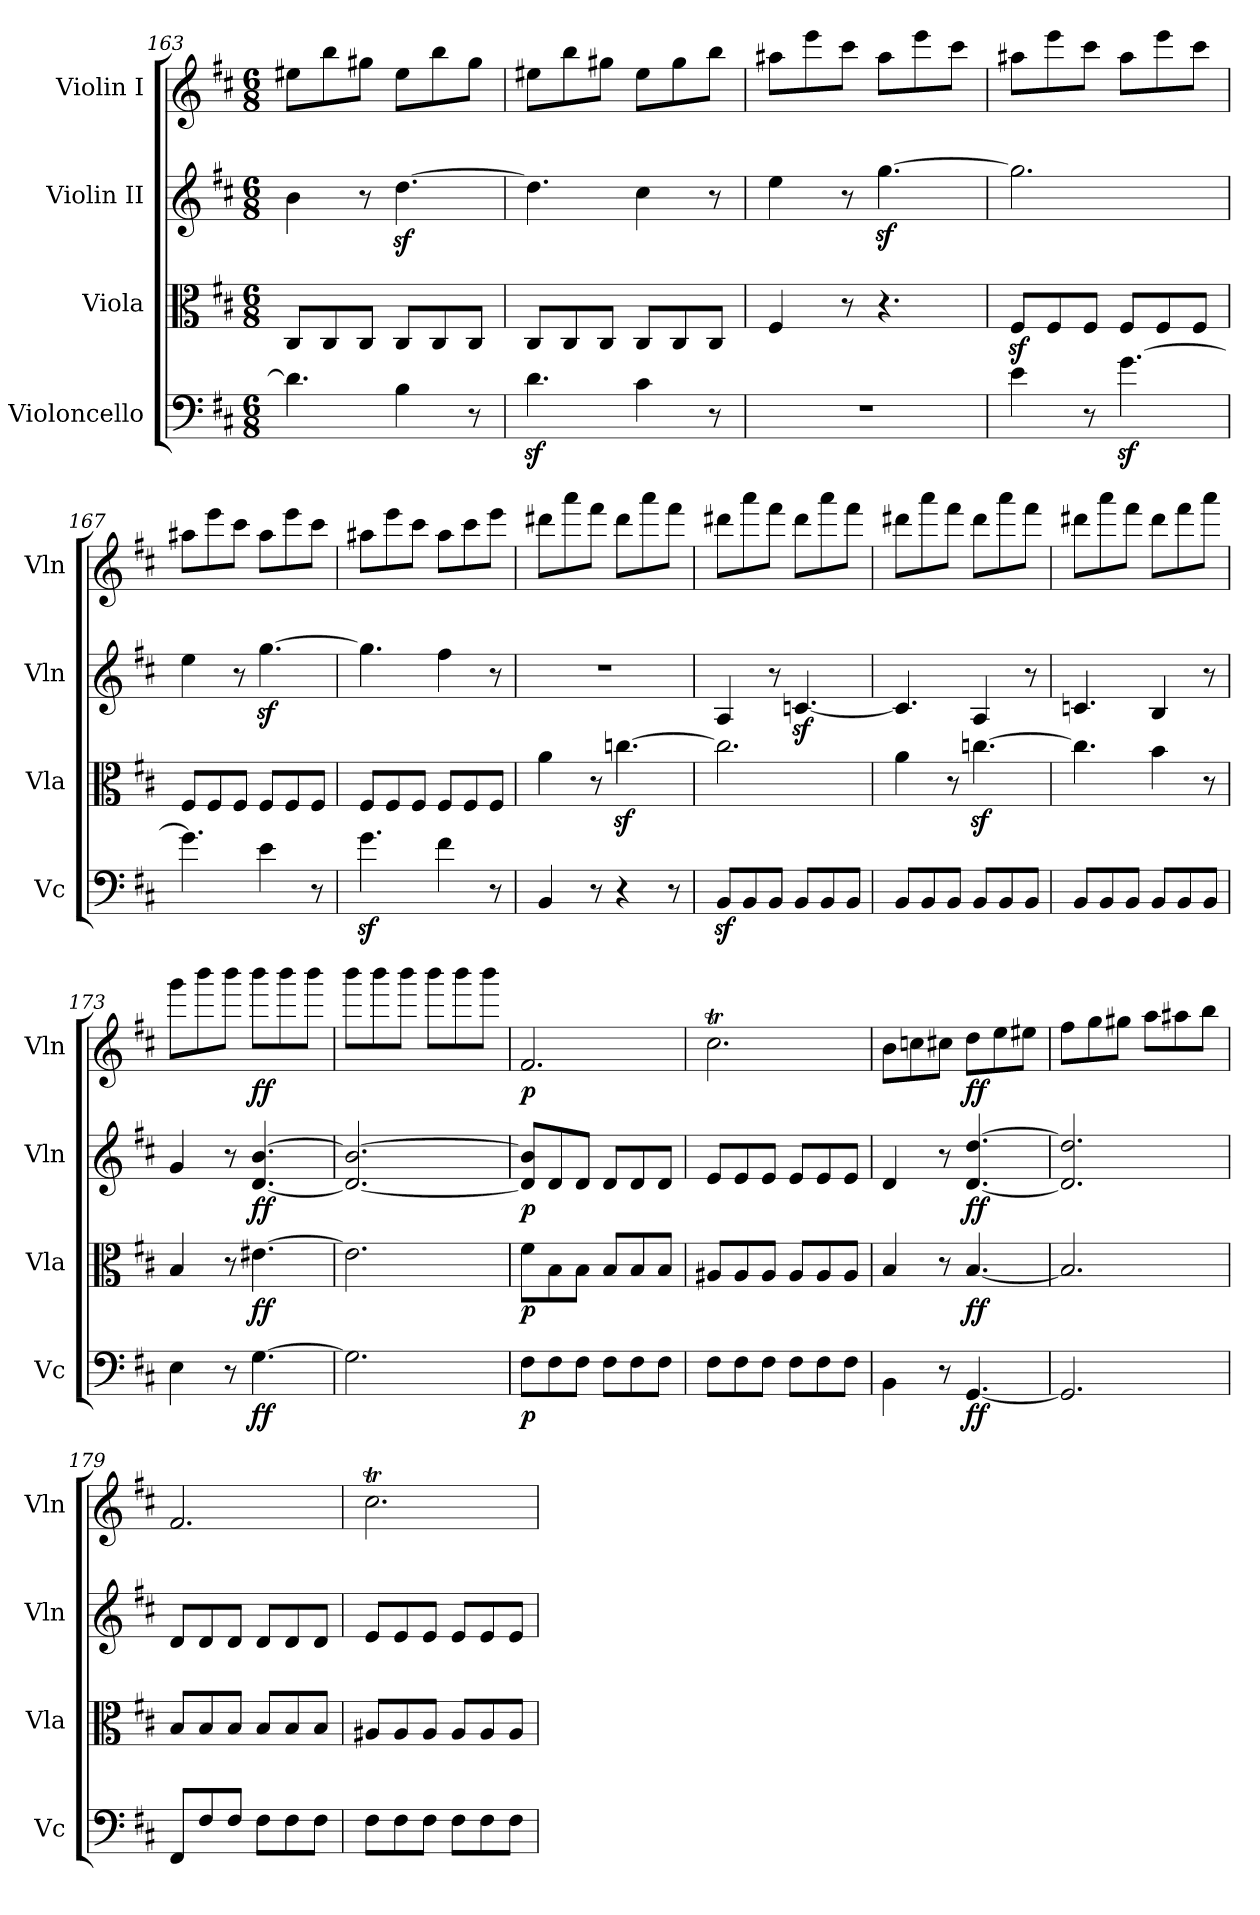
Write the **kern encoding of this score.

**kern	**dynam	**kern	**dynam	**kern	**dynam	**kern	**dynam
*part4	*part4	*part3	*part3	*part2	*part2	*part1	*part1
*staff4	*staff4	*staff3	*staff3	*staff2	*staff2	*staff1	*staff1
*I"Violoncello	*	*I"Viola	*	*I"Violin II	*	*I"Violin I	*
*I'Vc	*	*I'Vla	*	*I'Vln	*	*I'Vln	*
*clefF4	*	*clefC3	*	*clefG2	*	*clefG2	*
*k[f#c#]	*	*k[f#c#]	*	*k[f#c#]	*	*k[f#c#]	*
*M6/8	*	*M6/8	*	*M6/8	*	*M6/8	*
=163	=163	=163	=163	=163	=163	=163	=163
4.d\]	.	8C#/L	.	4b\	.	8ee#X\L	.
.	.	8C#/	.	.	.	8bb\	.
.	.	8C#/J	.	8r	.	8gg#X\J	.
4B\	.	8C#/L	.	[4.ddz<\	.	8ee#\L	.
.	.	8C#/	.	.	.	8bb\	.
8r	.	8C#/J	.	.	.	8gg#\J	.
=164	=164	=164	=164	=164	=164	=164	=164
4.dz<\	.	8C#/L	.	4.dd\]	.	8ee#X\L	.
.	.	8C#/	.	.	.	8bb\	.
.	.	8C#/J	.	.	.	8gg#X\J	.
4c#\	.	8C#/L	.	4cc#\	.	8ee#\L	.
.	.	8C#/	.	.	.	8gg#\	.
8r	.	8C#/J	.	8r	.	8bb\J	.
=165	=165	=165	=165	=165	=165	=165	=165
2.r	.	4F#/	.	4ee\	.	8aa#X\L	.
.	.	.	.	.	.	8eee\	.
.	.	8r	.	8r	.	8ccc#\J	.
.	.	4.r	.	[4.ggz<\	.	8aa#\L	.
.	.	.	.	.	.	8eee\	.
.	.	.	.	.	.	8ccc#\J	.
=166	=166	=166	=166	=166	=166	=166	=166
4e\	.	8F#z</L	.	2.gg\]	.	8aa#X\L	.
.	.	8F#/	.	.	.	8eee\	.
8r	.	8F#/J	.	.	.	8ccc#\J	.
[4.gz<\	.	8F#/L	.	.	.	8aa#\L	.
.	.	8F#/	.	.	.	8eee\	.
.	.	8F#/J	.	.	.	8ccc#\J	.
=167	=167	=167	=167	=167	=167	=167	=167
4.g\]	.	8F#/L	.	4ee\	.	8aa#X\L	.
.	.	8F#/	.	.	.	8eee\	.
.	.	8F#/J	.	8r	.	8ccc#\J	.
4e\	.	8F#/L	.	[4.ggz<\	.	8aa#\L	.
.	.	8F#/	.	.	.	8eee\	.
8r	.	8F#/J	.	.	.	8ccc#\J	.
=168	=168	=168	=168	=168	=168	=168	=168
4.gz<\	.	8F#/L	.	4.gg\]	.	8aa#X\L	.
.	.	8F#/	.	.	.	8eee\	.
.	.	8F#/J	.	.	.	8ccc#\J	.
4f#\	.	8F#/L	.	4ff#\	.	8aa#\L	.
.	.	8F#/	.	.	.	8ccc#\	.
8r	.	8F#/J	.	8r	.	8eee\J	.
=169	=169	=169	=169	=169	=169	=169	=169
4BB/	.	4a\	.	2.r	.	8ddd#X\L	.
.	.	.	.	.	.	8aaa\	.
8r	.	8r	.	.	.	8fff#\J	.
4r	.	[4.ccnz<\	.	.	.	8ddd#\L	.
.	.	.	.	.	.	8aaa\	.
8r	.	.	.	.	.	8fff#\J	.
=170	=170	=170	=170	=170	=170	=170	=170
8BBz</L	.	2.cc\]	.	4A/	.	8ddd#X\L	.
8BB/	.	.	.	.	.	8aaa\	.
8BB/J	.	.	.	8r	.	8fff#\J	.
8BB/L	.	.	.	[4.cnz</	.	8ddd#\L	.
8BB/	.	.	.	.	.	8aaa\	.
8BB/J	.	.	.	.	.	8fff#\J	.
=171	=171	=171	=171	=171	=171	=171	=171
8BB/L	.	4a\	.	4.c/]	.	8ddd#X\L	.
8BB/	.	.	.	.	.	8aaa\	.
8BB/J	.	8r	.	.	.	8fff#\J	.
8BB/L	.	[4.ccnz<\	.	4A/	.	8ddd#\L	.
8BB/	.	.	.	.	.	8aaa\	.
8BB/J	.	.	.	8r	.	8fff#\J	.
=172	=172	=172	=172	=172	=172	=172	=172
8BB/L	.	4.cc\]	.	4.cn/	.	8ddd#X\L	.
8BB/	.	.	.	.	.	8aaa\	.
8BB/J	.	.	.	.	.	8fff#\J	.
8BB/L	.	4b\	.	4B/	.	8ddd#\L	.
8BB/	.	.	.	.	.	8fff#\	.
8BB/J	.	8r	.	8r	.	8aaa\J	.
=173	=173	=173	=173	=173	=173	=173	=173
4E\	.	4B/	.	4g/	.	8ggg\L	.
.	.	.	.	.	.	8bbb\	.
8r	.	8r	.	8r	.	8bbb\J	.
!	!LO:DY:b	!	!LO:DY:b	!	!LO:DY:b	!	!LO:DY:b
[4.G\	ff	[4.e#X\	ff	[4.d/ [4.b/	ff	8bbb\L	ff
.	.	.	.	.	.	8bbb\	.
.	.	.	.	.	.	8bbb\J	.
=174	=174	=174	=174	=174	=174	=174	=174
2.G\]	.	2.e#\]	.	2.d/_ 2.b/_	.	8bbb\L	.
.	.	.	.	.	.	8bbb\	.
.	.	.	.	.	.	8bbb\J	.
.	.	.	.	.	.	8bbb\L	.
.	.	.	.	.	.	8bbb\	.
.	.	.	.	.	.	8bbb\J	.
=175	=175	=175	=175	=175	=175	=175	=175
!	!LO:DY:b	!	!LO:DY:b	!	!LO:DY:b	!	!LO:DY:b
8F#\L	p	8f#\L	p	8d/] 8b/]L	p	2.f#/	p
8F#\	.	8B\	.	8d/	.	.	.
8F#\J	.	8B\J	.	8d/J	.	.	.
8F#\L	.	8B/L	.	8d/L	.	.	.
8F#\	.	8B/	.	8d/	.	.	.
8F#\J	.	8B/J	.	8d/J	.	.	.
=176	=176	=176	=176	=176	=176	=176	=176
8F#\L	.	8A#X/L	.	8e/L	.	2.cc#t\	.
8F#\	.	8A#/	.	8e/	.	.	.
8F#\J	.	8A#/J	.	8e/J	.	.	.
8F#\L	.	8A#/L	.	8e/L	.	.	.
8F#\	.	8A#/	.	8e/	.	.	.
8F#\J	.	8A#/J	.	8e/J	.	.	.
=177	=177	=177	=177	=177	=177	=177	=177
4BB\	.	4B/	.	4d/	.	8b\L	.
.	.	.	.	.	.	8ccn\	.
8r	.	8r	.	8r	.	8cc#X\J	.
!	!LO:DY:b	!	!LO:DY:b	!	!LO:DY:b	!	!LO:DY:b
[4.GG/	ff	[4.B/	ff	[4.d/ [4.dd/	ff	8dd\L	ff
.	.	.	.	.	.	8ee\	.
.	.	.	.	.	.	8ee#X\J	.
=178	=178	=178	=178	=178	=178	=178	=178
2.GG/]	.	2.B/]	.	2.d/] 2.dd/]	.	8ff#\L	.
.	.	.	.	.	.	8gg\	.
.	.	.	.	.	.	8gg#X\J	.
.	.	.	.	.	.	8aa\L	.
.	.	.	.	.	.	8aa#X\	.
.	.	.	.	.	.	8bb\J	.
=179	=179	=179	=179	=179	=179	=179	=179
8FF#/L	.	8B/L	.	8d/L	.	2.f#/	.
8F#/	.	8B/	.	8d/	.	.	.
8F#/J	.	8B/J	.	8d/J	.	.	.
8F#\L	.	8B/L	.	8d/L	.	.	.
8F#\	.	8B/	.	8d/	.	.	.
8F#\J	.	8B/J	.	8d/J	.	.	.
=180	=180	=180	=180	=180	=180	=180	=180
8F#\L	.	8A#X/L	.	8e/L	.	2.cc#t\	.
8F#\	.	8A#/	.	8e/	.	.	.
8F#\J	.	8A#/J	.	8e/J	.	.	.
8F#\L	.	8A#/L	.	8e/L	.	.	.
8F#\	.	8A#/	.	8e/	.	.	.
8F#\J	.	8A#/J	.	8e/J	.	.	.
=	=	=	=	=	=	=	=
*-	*-	*-	*-	*-	*-	*-	*-
